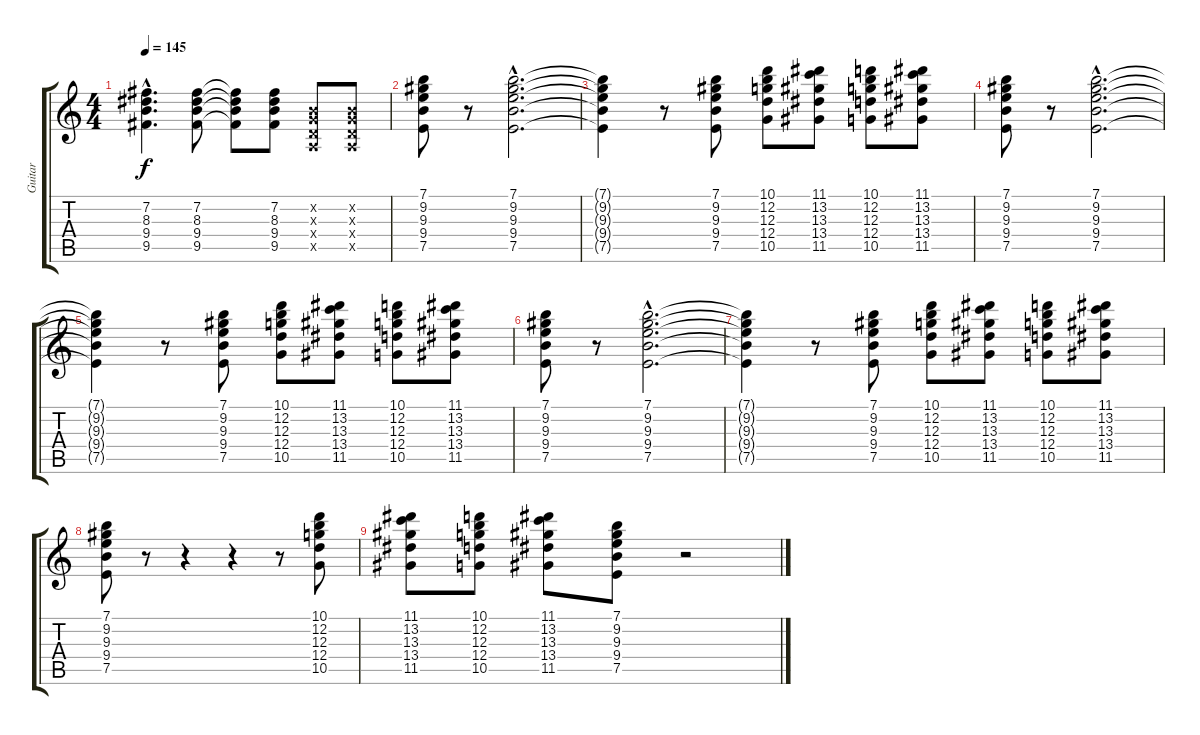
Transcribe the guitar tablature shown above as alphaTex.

\track ("Guitar" "Guitar") {instrument overdrivenguitar}
\staff {score tabs}
\tuning (E4 B3 G3 D3 A2 E2) {hide}
\ts (4 4)
\tempo 145
\clef g2
\ks c
(7.2{hac} 8.3{hac} 9.4{hac} 9.5{hac}).4{d dy f} (7.2 8.3 9.4 9.5).8 (7.2{t} 8.3{t} 9.4{t} 9.5{t}).8 (7.2 8.3 9.4 9.5).8 (0.2{x} 0.3{x} 0.4{x} 0.5{x}).8 (0.2{x} 0.3{x} 0.4{x} 0.5{x}).8 |
(7.1 9.2 9.3 9.4 7.5).8 r.8 (7.1{hac} 9.2{hac} 9.3{hac} 9.4{hac} 7.5{hac}).2{d} |
(7.1{t} 9.2{t} 9.3{t} 9.4{t} 7.5{t}).4 r.8 (7.1 9.2 9.3 9.4 7.5).8 (10.1 12.2 12.3 12.4 10.5).8 (11.1 13.2 13.3 13.4 11.5).8 (10.1 12.2 12.3 12.4 10.5).8 (11.1 13.2 13.3 13.4 11.5).8 |
(7.1 9.2 9.3 9.4 7.5).8 r.8 (7.1{hac} 9.2{hac} 9.3{hac} 9.4{hac} 7.5{hac}).2{d} |
(7.1{t} 9.2{t} 9.3{t} 9.4{t} 7.5{t}).4 r.8 (7.1 9.2 9.3 9.4 7.5).8 (10.1 12.2 12.3 12.4 10.5).8 (11.1 13.2 13.3 13.4 11.5).8 (10.1 12.2 12.3 12.4 10.5).8 (11.1 13.2 13.3 13.4 11.5).8 |
(7.1 9.2 9.3 9.4 7.5).8 r.8 (7.1{hac} 9.2{hac} 9.3{hac} 9.4{hac} 7.5{hac}).2{d} |
(7.1{t} 9.2{t} 9.3{t} 9.4{t} 7.5{t}).4 r.8 (7.1 9.2 9.3 9.4 7.5).8 (10.1 12.2 12.3 12.4 10.5).8 (11.1 13.2 13.3 13.4 11.5).8 (10.1 12.2 12.3 12.4 10.5).8 (11.1 13.2 13.3 13.4 11.5).8 |
(7.1 9.2 9.3 9.4 7.5).8 r.8 r.4 r.4 r.8 (10.1 12.2 12.3 12.4 10.5).8 |
(11.1 13.2 13.3 13.4 11.5).8 (10.1 12.2 12.3 12.4 10.5).8 (11.1 13.2 13.3 13.4 11.5).8 (7.1 9.2 9.3 9.4 7.5).8 r.2
